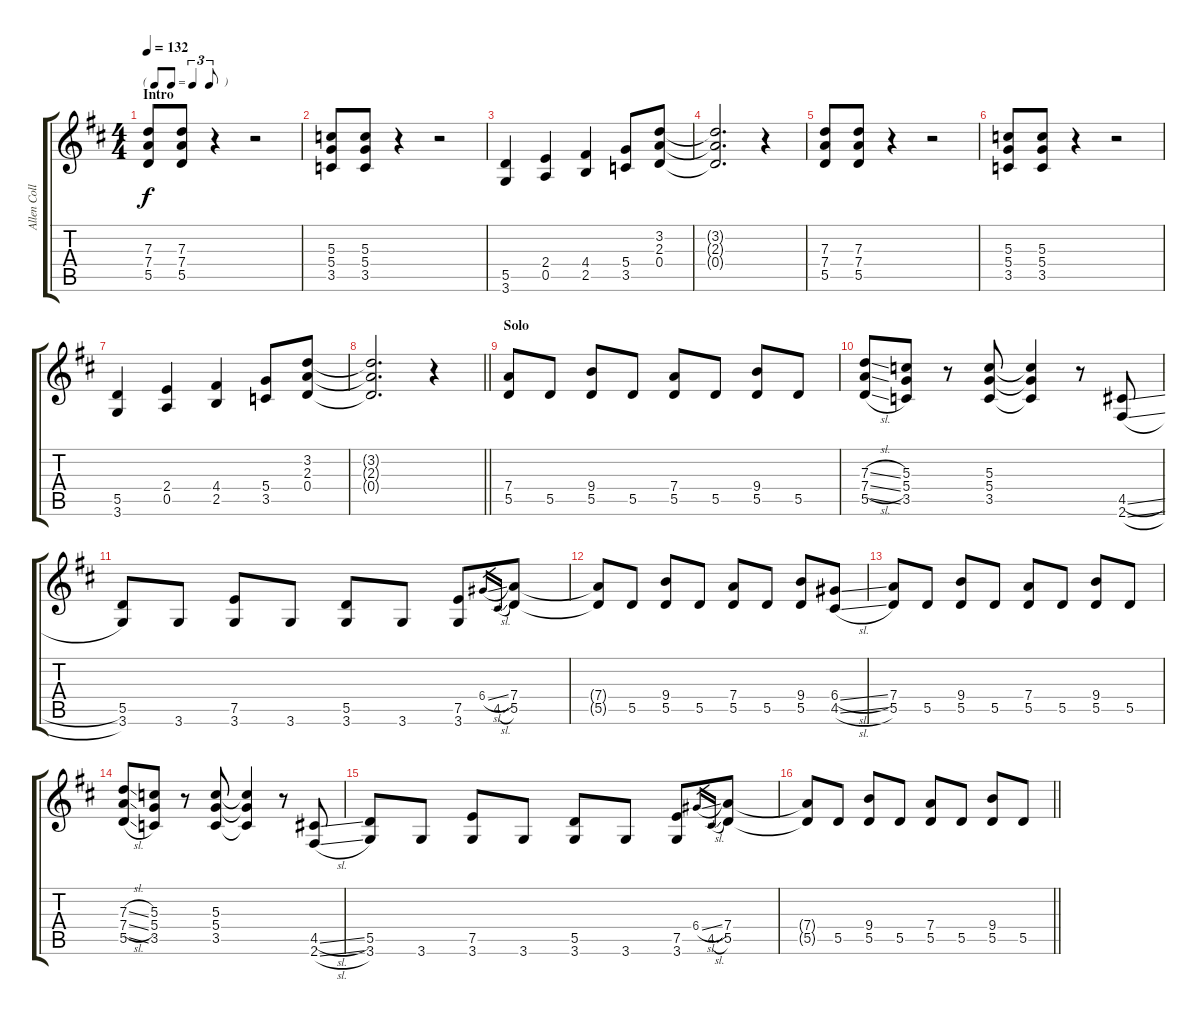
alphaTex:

\track ("Allen Collins - Rhythm Guitar" "Allen Coll") {instrument electricguitarmuted}
\staff {score tabs}
\tuning (E4 B3 G3 D3 A2 E2) {hide}
\ts (4 4)
\tf triplet8th
\section ("" "Intro")
\tempo 132
\clef g2
\ks d
(7.3 7.4 5.5).8{dy f instrument electricguitarmuted} (7.3 7.4 5.5).8 r.4 r.2 |
(5.3 5.4 3.5).8 (5.3 5.4 3.5).8 r.4 r.2 |
(5.5 3.6).4 (2.4 0.5).4 (4.4 2.5).4 (5.4 3.5).8 (3.2 2.3 0.4).8 |
(3.2{t} 2.3{t} 0.4{t}).2{d} r.4 |
(7.3 7.4 5.5).8 (7.3 7.4 5.5).8 r.4 r.2 |
(5.3 5.4 3.5).8 (5.3 5.4 3.5).8 r.4 r.2 |
(5.5 3.6).4 (2.4 0.5).4 (4.4 2.5).4 (5.4 3.5).8 (3.2 2.3 0.4).8 |
\barLineRight lightlight
(3.2{t} 2.3{t} 0.4{t}).2{d} r.4 |
\section ("" "Solo")
(7.4 5.5).8 5.5.8 (9.4 5.5).8 5.5.8 (7.4 5.5).8 5.5.8 (9.4 5.5).8 5.5.8 |
(7.3{sl} 7.4{sl} 5.5{sl}).8 (5.3 5.4 3.5).8 r.8 (5.3 5.4 3.5).8 (5.3{t} 5.4{t} 3.5{t}).4 r.8 (4.5{sl} 2.6{sl}).8 |
(5.5 3.6).8 3.6.8 (7.5 3.6).8 3.6.8 (5.5 3.6).8 3.6.8 (7.5 3.6).8 6.4{sl}.16{gr} 4.5{sl}.16{gr} (7.4 5.5).8 |
(7.4{t} 5.5{t}).8 5.5.8 (9.4 5.5).8 5.5.8 (7.4 5.5).8 5.5.8 (9.4 5.5).8 (6.4{sl} 4.5{sl}).8 |
(7.4 5.5).8 5.5.8 (9.4 5.5).8 5.5.8 (7.4 5.5).8 5.5.8 (9.4 5.5).8 5.5.8 |
(7.3{sl} 7.4{sl} 5.5{sl}).8 (5.3 5.4 3.5).8 r.8 (5.3 5.4 3.5).8 (5.3{t} 5.4{t} 3.5{t}).4 r.8 (4.5{sl} 2.6{sl}).8 |
(5.5 3.6).8 3.6.8 (7.5 3.6).8 3.6.8 (5.5 3.6).8 3.6.8 (7.5 3.6).8 6.4{sl}.16{gr} 4.5{sl}.16{gr} (7.4 5.5).8 |
\barLineRight lightlight
(7.4{t} 5.5{t}).8 5.5.8 (9.4 5.5).8 5.5.8 (7.4 5.5).8 5.5.8 (9.4 5.5).8 5.5.8
